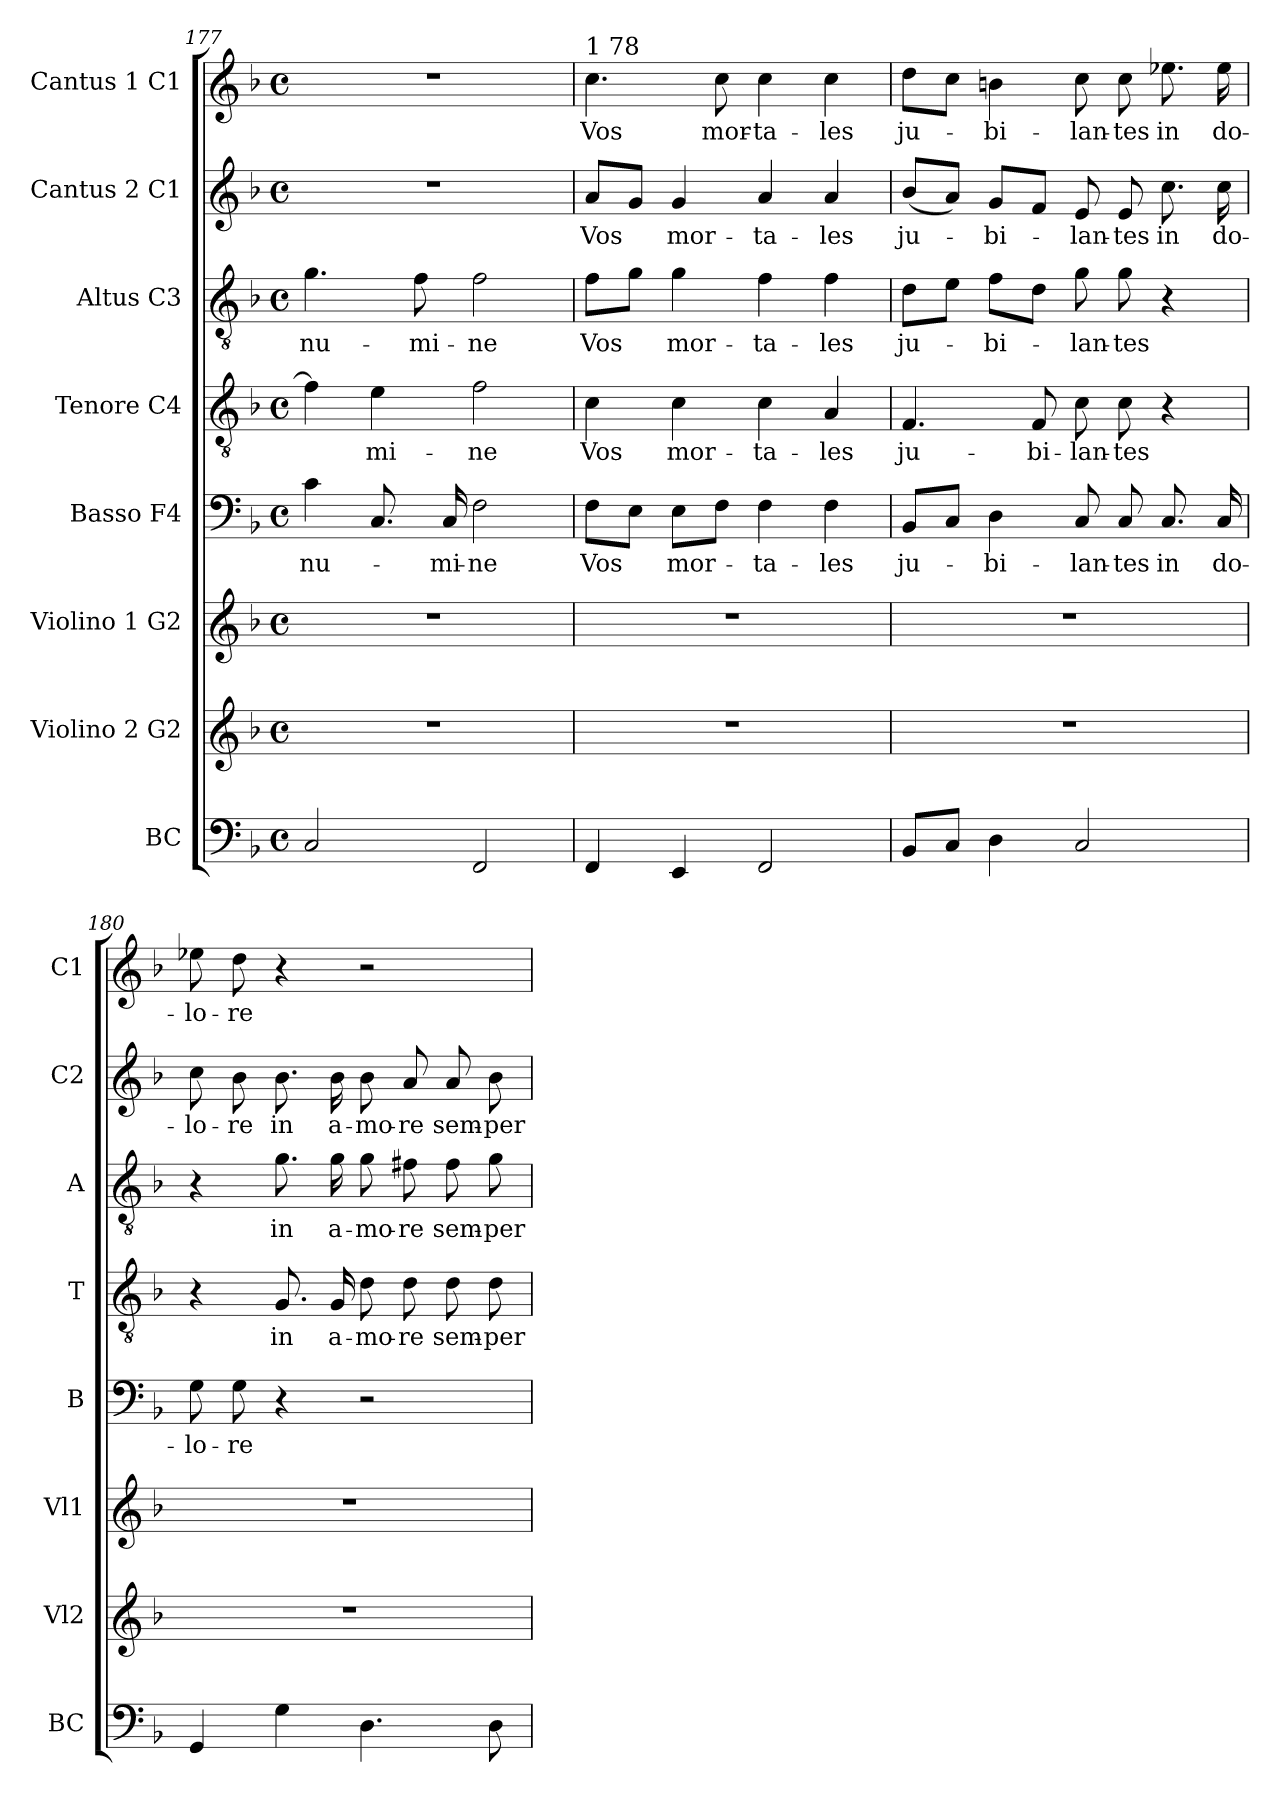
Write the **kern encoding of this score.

**kern	**kern	**kern	**kern	**text	**kern	**text	**kern	**text	**kern	**text	**kern	**text
*part8	*part7	*part6	*part5	*part5	*part4	*part4	*part3	*part3	*part2	*part2	*part1	*part1
*staff8	*staff7	*staff6	*staff5	*staff5	*staff4	*staff4	*staff3	*staff3	*staff2	*staff2	*staff1	*staff1
*I"BC	*I"Violino 2  G2	*I"Violino 1  G2	*I"Basso  F4	*	*I"Tenore  C4	*	*I"Altus  C3	*	*I"Cantus 2  C1	*	*I"Cantus 1  C1	*
*I'BC	*I'Vl2	*I'Vl1	*I'B	*	*I'T	*	*I'A	*	*I'C2	*	*I'C1	*
*clefF4	*clefG2	*clefG2	*clefF4	*	*clefGv2	*	*clefGv2	*	*clefG2	*	*clefG2	*
*k[b-]	*k[b-]	*k[b-]	*k[b-]	*	*k[b-]	*	*k[b-]	*	*k[b-]	*	*k[b-]	*
*F:	*F:	*F:	*F:	*	*F:	*	*F:	*	*F:	*	*F:	*
*M4/4	*M4/4	*M4/4	*M4/4	*	*M4/4	*	*M4/4	*	*M4/4	*	*M4/4	*
*met(c)	*met(c)	*met(c)	*met(c)	*	*met(c)	*	*met(c)	*	*met(c)	*	*met(c)	*
=177	=177	=177	=177	=177	=177	=177	=177	=177	=177	=177	=177	=177
!	!	!	!	!LO:LY:b:cj	!	!	!	!LO:LY:b:cj	!	!	!	!
2C/	1r	1r	4c\	nu-	4f\]	.	4.g\	nu-	1r	.	1r	.
!	!	!	!	!	!	!LO:LY:b:cj	!	!	!	!	!	!
.	.	.	8.C/	.	4e\	-mi-	.	.	.	.	.	.
!	!	!	!	!	!	!	!	!LO:LY:b:cj	!	!	!	!
.	.	.	.	.	.	.	8f\	-mi-	.	.	.	.
!	!	!	!	!LO:LY:b	!	!	!	!	!	!	!	!
.	.	.	16C/	-mi-	.	.	.	.	.	.	.	.
!	!	!	!	!LO:LY:b:rj	!	!LO:LY:b:cj	!	!LO:LY:b:cj	!	!	!	!
2FF/	.	.	2F\	-ne	2f\	-ne	2f\	-ne	.	.	.	.
!!LO:LB:g=z
=178	=178	=178	=178	=178	=178	=178	=178	=178	=178	=178	=178	=178
!	!	!	!	!	!	!	!	!	!	!	!LO:TX:a:t=1 78	!
!	!	!	!	!LO:LY:b:cj	!	!LO:LY:b:cj	!	!LO:LY:b:cj	!	!LO:LY:b:cj	!	!LO:LY:b:cj
4FF/	1r	1r	8F\L	Vos	4c\	Vos	8f\L	Vos	8a/L	Vos	4.cc\	Vos
.	.	.	8E\J	.	.	.	8g\J	.	8g/J	.	.	.
!	!	!	!	!LO:LY:b:cj	!	!LO:LY:b:cj	!	!LO:LY:b:cj	!	!LO:LY:b:cj	!	!
4EE/	.	.	8E\L	mor-	4c\	mor-	4g\	mor-	4g/	mor-	.	.
!	!	!	!	!	!	!	!	!	!	!	!	!LO:LY:b:cj
.	.	.	8F\J	.	.	.	.	.	.	.	8cc\	mor-
!	!	!	!	!LO:LY:b:cj	!	!LO:LY:b:cj	!	!LO:LY:b:cj	!	!LO:LY:b:cj	!	!LO:LY:b:rj
2FF/	.	.	4F\	-ta-	4c\	-ta-	4f\	-ta-	4a/	-ta-	4cc\	-ta-
!	!	!	!	!LO:LY:b:cj	!	!LO:LY:b:cj	!	!LO:LY:b:cj	!	!LO:LY:b:cj	!	!LO:LY:b:cj
.	.	.	4F\	-les	4A/	-les	4f\	-les	4a/	-les	4cc\	-les
=179	=179	=179	=179	=179	=179	=179	=179	=179	=179	=179	=179	=179
!	!	!	!	!LO:LY:b:cj	!	!LO:LY:b:cj	!	!LO:LY:b:cj	!	!LO:LY:b:cj	!	!LO:LY:b:cj
8BB-/L	1r	1r	8BB-/L	ju-	4.F/	ju-	8d\L	ju-	(<8b-/L	ju-	8dd\L	ju-
8C/J	.	.	8C/J	.	.	.	8e\J	.	8a/J)	.	8cc\J	.
!	!	!	!	!LO:LY:b:cj	!	!	!	!LO:LY:b:cj	!	!LO:LY:b:cj	!	!LO:LY:b:cj
4D\	.	.	4D\	-bi-	.	.	8f\L	-bi-	8g/L	-bi-	4bn\	-bi-
!	!	!	!	!	!	!LO:LY:b	!	!	!	!	!	!
.	.	.	.	.	8F/	-bi-	8d\J	.	8f/J	.	.	.
!	!	!	!	!LO:LY:b	!	!LO:LY:b:cj	!	!LO:LY:b:cj	!	!LO:LY:b	!	!LO:LY:b
2C/	.	.	8C/	-lan-	8c\	-lan-	8g\	-lan-	8e/	-lan-	8cc\	-lan-
!	!	!	!	!LO:LY:b:rj	!	!LO:LY:b:cj	!	!LO:LY:b:cj	!	!LO:LY:b:rj	!	!LO:LY:b:rj
.	.	.	8C/	-tes	8c\	-tes	8g\	-tes	8e/	-tes	8cc\	-tes
!	!	!	!	!LO:LY:b:cj	!	!	!	!	!	!LO:LY:b:cj	!	!LO:LY:b:cj
.	.	.	8.C/	in	4r	.	4r	.	8.cc\	in	8.ee-X\	in
!	!	!	!	!LO:LY:b:cj	!	!	!	!	!	!LO:LY:b:cj	!	!LO:LY:b:cj
.	.	.	16C/	do-	.	.	.	.	16cc\	do-	16ee-\	do-
=180	=180	=180	=180	=180	=180	=180	=180	=180	=180	=180	=180	=180
!	!	!	!	!LO:LY:b:cj	!	!	!	!	!	!LO:LY:b:cj	!	!LO:LY:b:cj
4GG/	1r	1r	8G\	-lo-	4r	.	4r	.	8cc\	-lo-	8ee-X\	-lo-
!	!	!	!	!LO:LY:b:cj	!	!	!	!	!	!LO:LY:b:cj	!	!LO:LY:b:cj
.	.	.	8G\	-re	.	.	.	.	8b-\	-re	8dd\	-re
!	!	!	!	!	!	!LO:LY:b:cj	!	!LO:LY:b:cj	!	!LO:LY:b:cj	!	!
4G\	.	.	4r	.	8.G/	in	8.g\	in	8.b-\	in	4r	.
!	!	!	!	!	!	!LO:LY:b:cj	!	!LO:LY:b:cj	!	!LO:LY:b:cj	!	!
.	.	.	.	.	16G/	a-	16g\	a-	16b-\	a-	.	.
!	!	!	!	!	!	!LO:LY:b:cj	!	!LO:LY:b:cj	!	!LO:LY:b:cj	!	!
4.D\	.	.	2r	.	8d\	-mo-	8g\	-mo-	8b-\	-mo-	2r	.
!	!	!	!	!	!	!LO:LY:b:cj	!	!LO:LY:b:cj	!	!LO:LY:b:cj	!	!
.	.	.	.	.	8d\	-re	8f#X\	-re	8a/	-re	.	.
!	!	!	!	!	!	!LO:LY:b	!	!LO:LY:b	!	!LO:LY:b	!	!
.	.	.	.	.	8d\	sem-	8f#\	sem-	8a/	sem-	.	.
!	!	!	!	!	!	!LO:LY:b:rj	!	!LO:LY:b:rj	!	!LO:LY:b:rj	!	!
8D\	.	.	.	.	8d\	-per	8g\	-per	8b-\	-per	.	.
=	=	=	=	=	=	=	=	=	=	=	=	=
*-	*-	*-	*-	*-	*-	*-	*-	*-	*-	*-	*-	*-
